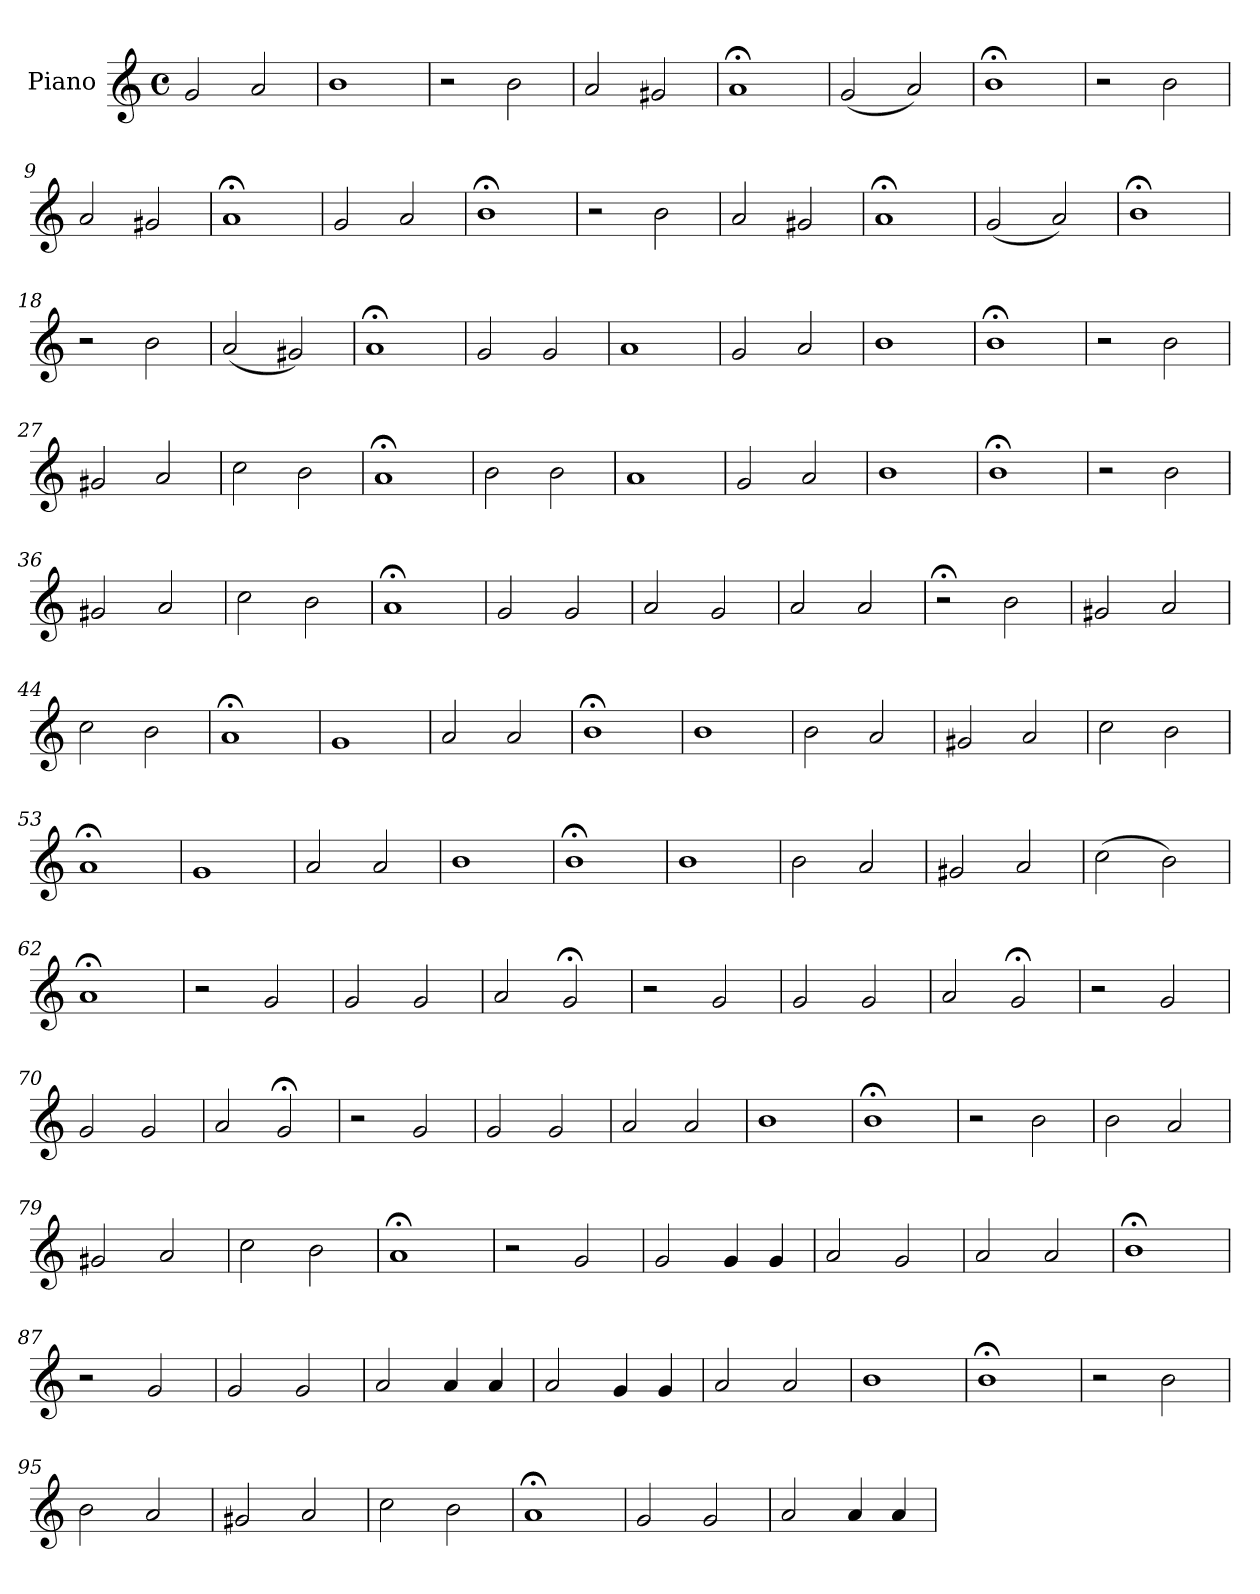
**kern
*part1
*staff1
*I"Piano
*I'Pno.
*clefG2
*M4/4
*met(c)
=1
2g
2a
=2
1b
=3
2r
2b
=4
2a
2g#X
=5
1a;<
=6
(2g
2a)
=7
1b;<
=8
2r
2b
=9
2a
2g#X
=10
1a;<
=11
2g
2a
=12
1b;<
=13
2r
2b
!!LO:LB:g=z
=14
2a
2g#X
=15
1a;<
=16
(2g
2a)
=17
1b;<
=18
2r
2b
=19
(2a
2g#X)
=20
1a;<
=21
2g
2g
=22
1a
=23
2g
2a
=24
1b
=25
1b;<
=26
2r
2b
=27
2g#X
2a
!!LO:LB:g=z
=28
2cc
2b
=29
1a;<
=30
2b
2b
=31
1a
=32
2g
2a
=33
1b
=34
1b;<
=35
2r
2b
=36
2g#X
2a
=37
2cc
2b
=38
1a;<
=39
2g
2g
=40
2a
2g
=41
2a
2a
!!LO:LB:g=z
=42
2r;<
2b
=43
2g#X
2a
=44
2cc
2b
=45
1a;<
=46
1g
=47
2a
2a
=48
1b;<
=49
1b
=50
2b
2a
=51
2g#X
2a
=52
2cc
2b
=53
1a;<
=54
1g
=55
2a
2a
!!LO:LB:g=z
=56
1b
=57
1b;<
=58
1b
=59
2b
2a
=60
2g#X
2a
=61
(2cc
2b)
=62
1a;<
=63
2r
2g
=64
2g
2g
=65
2a
2g;<
=66
2r
2g
=67
2g
2g
=68
2a
2g;<
=69
2r
2g
!!LO:LB:g=z
=70
2g
2g
=71
2a
2g;<
=72
2r
2g
=73
2g
2g
=74
2a
2a
=75
1b
=76
1b;<
=77
2r
2b
=78
2b
2a
=79
2g#X
2a
=80
2cc
2b
=81
1a;<
=82
2r
2g
!!LO:LB:g=z
=83
2g
4g
4g
=84
2a
2g
=85
2a
2a
=86
1b;<
=87
2r
2g
=88
2g
2g
=89
2a
4a
4a
=90
2a
4g
4g
=91
2a
2a
=92
1b
=93
1b;<
=94
2r
2b
!!LO:LB:g=z
=95
2b
2a
=96
2g#X
2a
=97
2cc
2b
=98
1a;<
=99
2g
2g
=100
2a
4a
4a
=
*-
